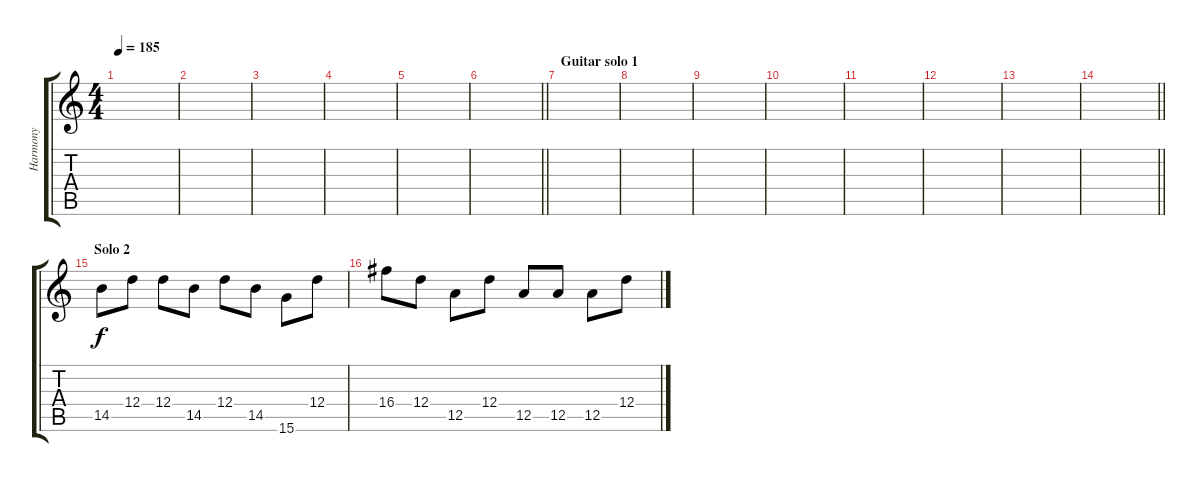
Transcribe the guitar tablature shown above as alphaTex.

\track ("Harmony" "Harmony") {instrument overdrivenguitar}
\staff {score tabs}
\tuning (E4 B3 G3 D3 A2 E2) {hide}
\ts (4 4)
\tempo 185
\clef g2
\ks c
|
|
|
|
|
\barLineRight lightlight
|
\section ("" "Guitar solo 1")
|
|
|
|
|
|
|
\barLineRight lightlight
|
\section ("" "Solo 2")
14.5.8 12.4.8 12.4.8 14.5.8 12.4.8 14.5.8 15.6.8 12.4.8 |
16.4.8 12.4.8 12.5.8 12.4.8 12.5.8 12.5.8 12.5.8 12.4.8
